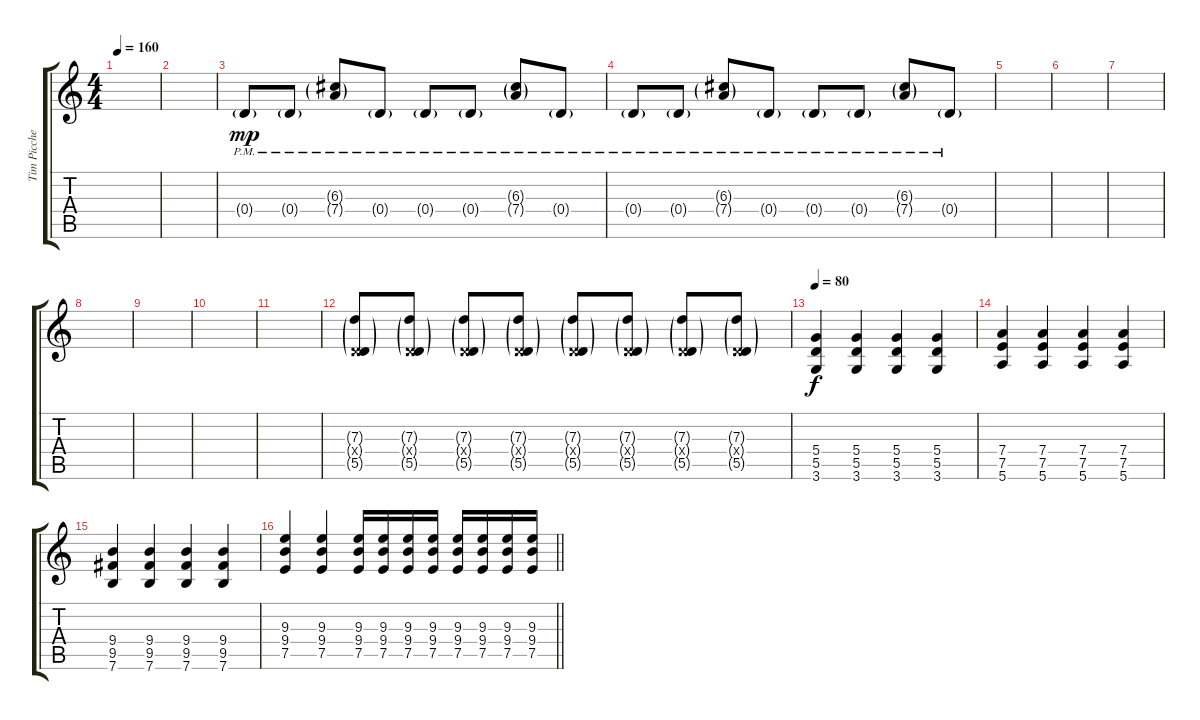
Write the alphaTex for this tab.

\track ("Tim Picchetti (Guitarra)" "Tim Picche") {instrument overdrivenguitar}
\staff {score tabs}
\tuning (E4 B3 G3 D3 A2 E2) {hide}
\ts (4 4)
\tempo 160
\clef g2
\ks c
|
|
0.4{g pm}.8{dy mp} 0.4{g pm}.8 (6.3{g pm} 7.4{g pm}).8 0.4{g pm}.8 0.4{g pm}.8 0.4{g pm}.8 (6.3{g pm} 7.4{g pm}).8 0.4{g pm}.8 |
0.4{g pm}.8 0.4{g pm}.8 (6.3{g pm} 7.4{g pm}).8 0.4{g pm}.8 0.4{g pm}.8 0.4{g pm}.8 (6.3{g pm} 7.4{g pm}).8 0.4{g pm}.8 |
|
|
|
|
|
|
|
(7.3{g} 0.4{g x} 5.5{g}).8 (7.3{g} 0.4{g x} 5.5{g}).8 (7.3{g} 0.4{g x} 5.5{g}).8 (7.3{g} 0.4{g x} 5.5{g}).8 (7.3{g} 0.4{g x} 5.5{g}).8 (7.3{g} 0.4{g x} 5.5{g}).8 (7.3{g} 0.4{g x} 5.5{g}).8 (7.3{g} 0.4{g x} 5.5{g}).8 |
\tempo 80
(5.4 5.5 3.6).4{dy f} (5.4 5.5 3.6).4 (5.4 5.5 3.6).4 (5.4 5.5 3.6).4 |
(7.4 7.5 5.6).4 (7.4 7.5 5.6).4 (7.4 7.5 5.6).4 (7.4 7.5 5.6).4 |
(9.4 9.5 7.6).4 (9.4 9.5 7.6).4 (9.4 9.5 7.6).4 (9.4 9.5 7.6).4 |
\barLineRight lightlight
(9.3 9.4 7.5).4 (9.3 9.4 7.5).4 (9.3 9.4 7.5).16 (9.3 9.4 7.5).16 (9.3 9.4 7.5).16 (9.3 9.4 7.5).16 (9.3 9.4 7.5).16 (9.3 9.4 7.5).16 (9.3 9.4 7.5).16 (9.3 9.4 7.5).16
